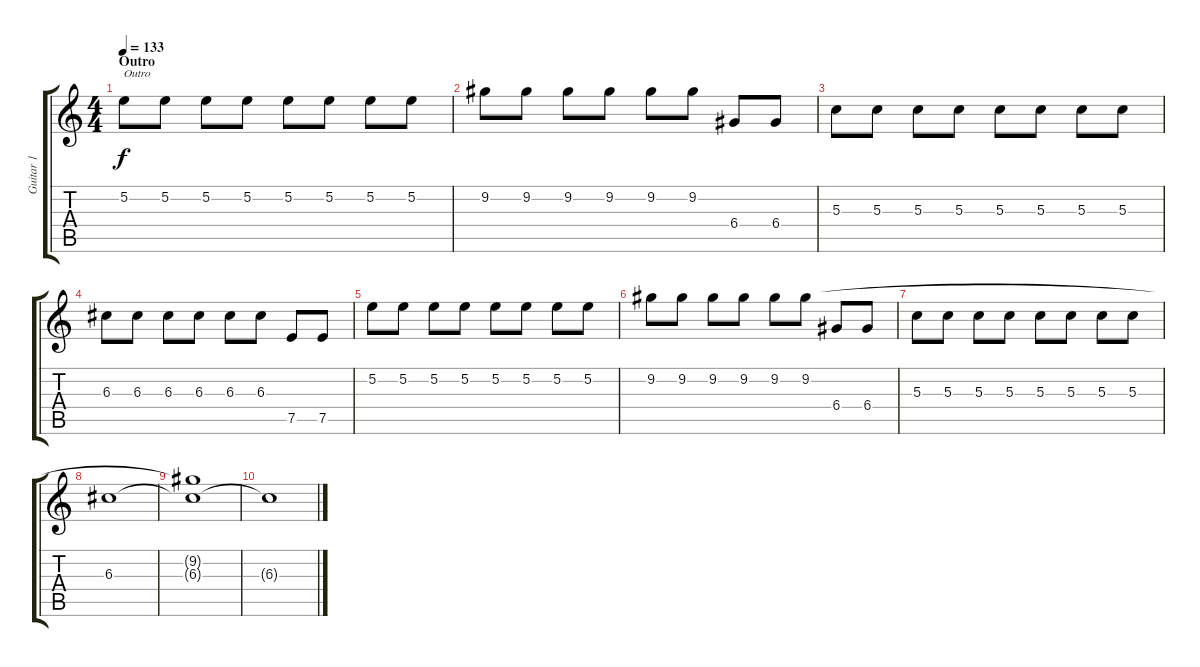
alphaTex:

\track ("Guitar 1" "Guitar 1") {instrument electricguitarclean}
\staff {score tabs}
\tuning (E4 B3 G3 D3 A2 E2) {hide}
\ts (4 4)
\section ("" "Outro")
\tempo 133
\clef g2
\ks c
5.2.8{txt "Outro" dy f instrument electricguitarclean} 5.2.8 5.2.8 5.2.8 5.2.8 5.2.8 5.2.8 5.2.8 |
9.2.8 9.2.8 9.2.8 9.2.8 9.2.8 9.2.8 6.4.8 6.4.8 |
5.3.8 5.3.8 5.3.8 5.3.8 5.3.8 5.3.8 5.3.8 5.3.8 |
6.3.8 6.3.8 6.3.8 6.3.8 6.3.8 6.3.8 7.5.8 7.5.8 |
5.2.8 5.2.8 5.2.8 5.2.8 5.2.8 5.2.8 5.2.8 5.2.8 |
9.2.8 9.2.8 9.2.8 9.2.8 9.2.8 9.2.8 6.4.8 6.4.8 |
5.3.8 5.3.8 5.3.8 5.3.8 5.3.8 5.3.8 5.3.8 5.3.8 |
6.3.1 |
(9.2{t} 6.3{t}).1 |
6.3{t}.1
